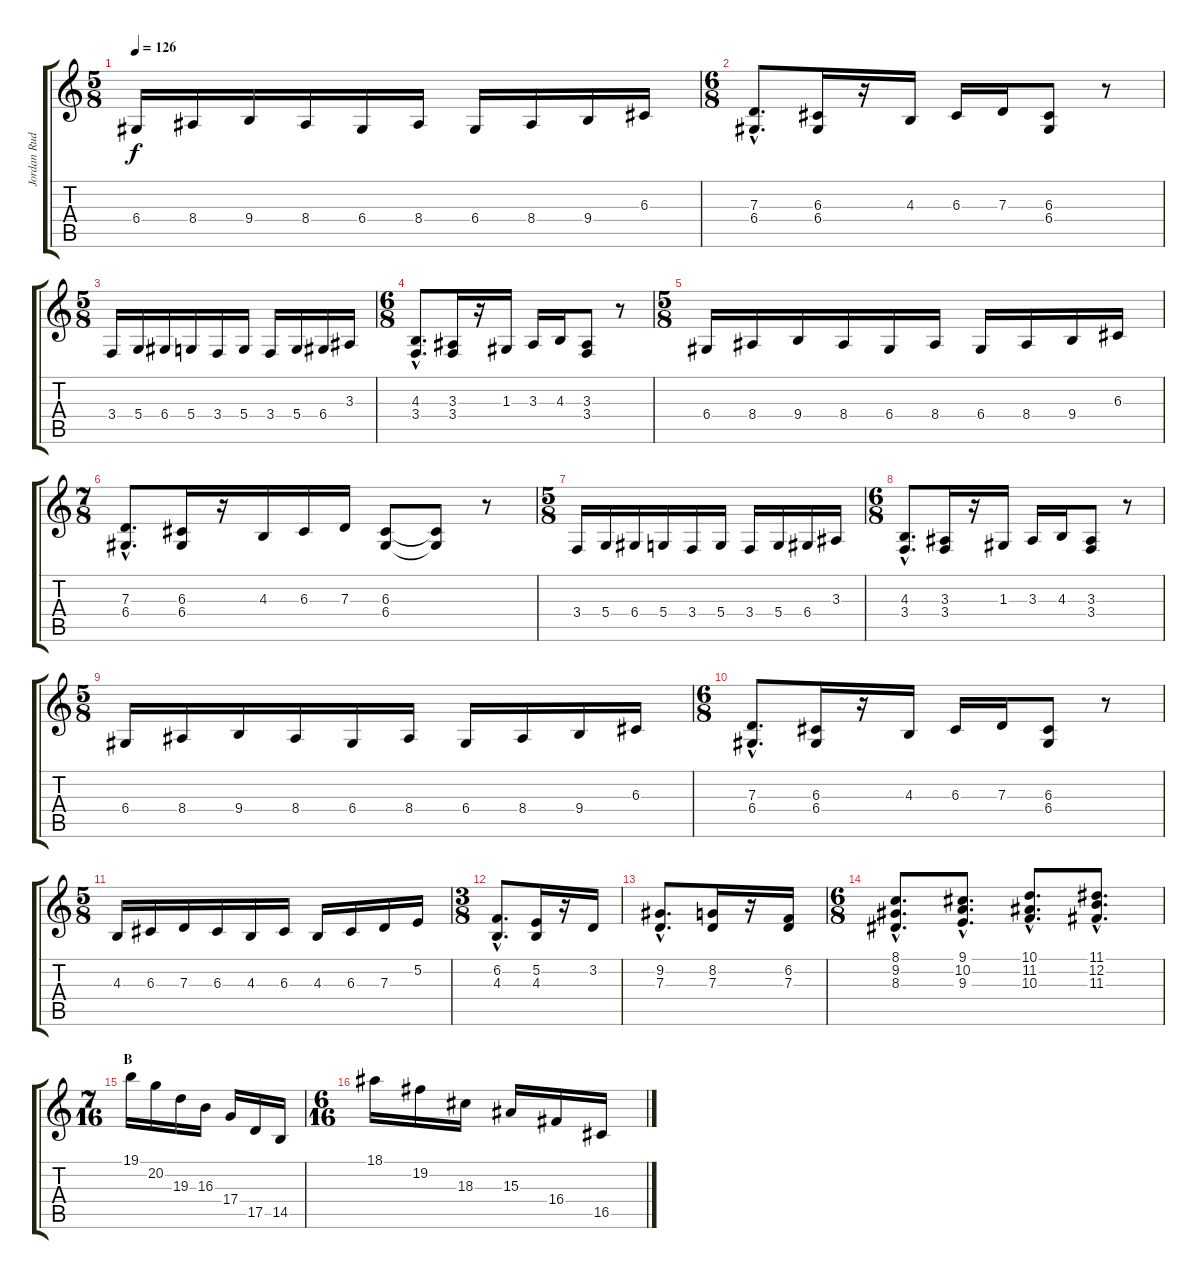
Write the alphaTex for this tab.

\track ("Jordan Rudess" "Jordan Rud") {instrument lead1square}
\staff {score tabs}
\tuning (E4 B3 G3 D3 A2 E2) {hide}
\ts (5 8)
\tempo 126
\clef g2
\ks c
6.4.16{dy f} 8.4.16 9.4.16 8.4.16 6.4.16 8.4.16 6.4.16 8.4.16 9.4.16 6.3.16 |
\ts (6 8)
(7.3{hac} 6.4{hac}).8{d} (6.3 6.4).16 r.16 4.3.16 6.3.16 7.3.16 (6.3 6.4).8 r.8 |
\ts (5 8)
3.4.16 5.4.16 6.4.16 5.4.16 3.4.16 5.4.16 3.4.16 5.4.16 6.4.16 3.3.16 |
\ts (6 8)
(4.3{hac} 3.4{hac}).8{d} (3.3 3.4).16 r.16 1.3.16 3.3.16 4.3.16 (3.3 3.4).8 r.8 |
\ts (5 8)
6.4.16 8.4.16 9.4.16 8.4.16 6.4.16 8.4.16 6.4.16 8.4.16 9.4.16 6.3.16 |
\ts (7 8)
(7.3{hac} 6.4{hac}).8{d} (6.3 6.4).16 r.16 4.3.16 6.3.16 7.3.16 (6.3 6.4).8 (6.3{t} 6.4{t}).8 r.8 |
\ts (5 8)
3.4.16 5.4.16 6.4.16 5.4.16 3.4.16 5.4.16 3.4.16 5.4.16 6.4.16 3.3.16 |
\ts (6 8)
(4.3{hac} 3.4{hac}).8{d} (3.3 3.4).16 r.16 1.3.16 3.3.16 4.3.16 (3.3 3.4).8 r.8 |
\ts (5 8)
6.4.16 8.4.16 9.4.16 8.4.16 6.4.16 8.4.16 6.4.16 8.4.16 9.4.16 6.3.16 |
\ts (6 8)
(7.3{hac} 6.4{hac}).8{d} (6.3 6.4).16 r.16 4.3.16 6.3.16 7.3.16 (6.3 6.4).8 r.8 |
\ts (5 8)
4.3.16 6.3.16 7.3.16 6.3.16 4.3.16 6.3.16 4.3.16 6.3.16 7.3.16 5.2.16 |
\ts (3 8)
(6.2{hac} 4.3{hac}).8{d} (5.2 4.3).16 r.16 3.2.16 |
(9.2{hac} 7.3{hac}).8{d} (8.2 7.3).16 r.16 (6.2 7.3).16 |
\ts (6 8)
(8.1{hac} 9.2{hac} 8.3{hac}).8{d} (9.1{hac} 10.2{hac} 9.3{hac}).8{d} (10.1{hac} 11.2{hac} 10.3{hac}).8{d} (11.1{hac} 12.2{hac} 11.3{hac}).8{d} |
\ts (7 16)
\section ("" "B")
19.1.16{instrument electricpiano2} 20.2.16 19.3.16 16.3.16 17.4.16 17.5.16 14.5.16 |
\ts (6 16)
18.1.16 19.2.16 18.3.16 15.3.16 16.4.16 16.5.16
